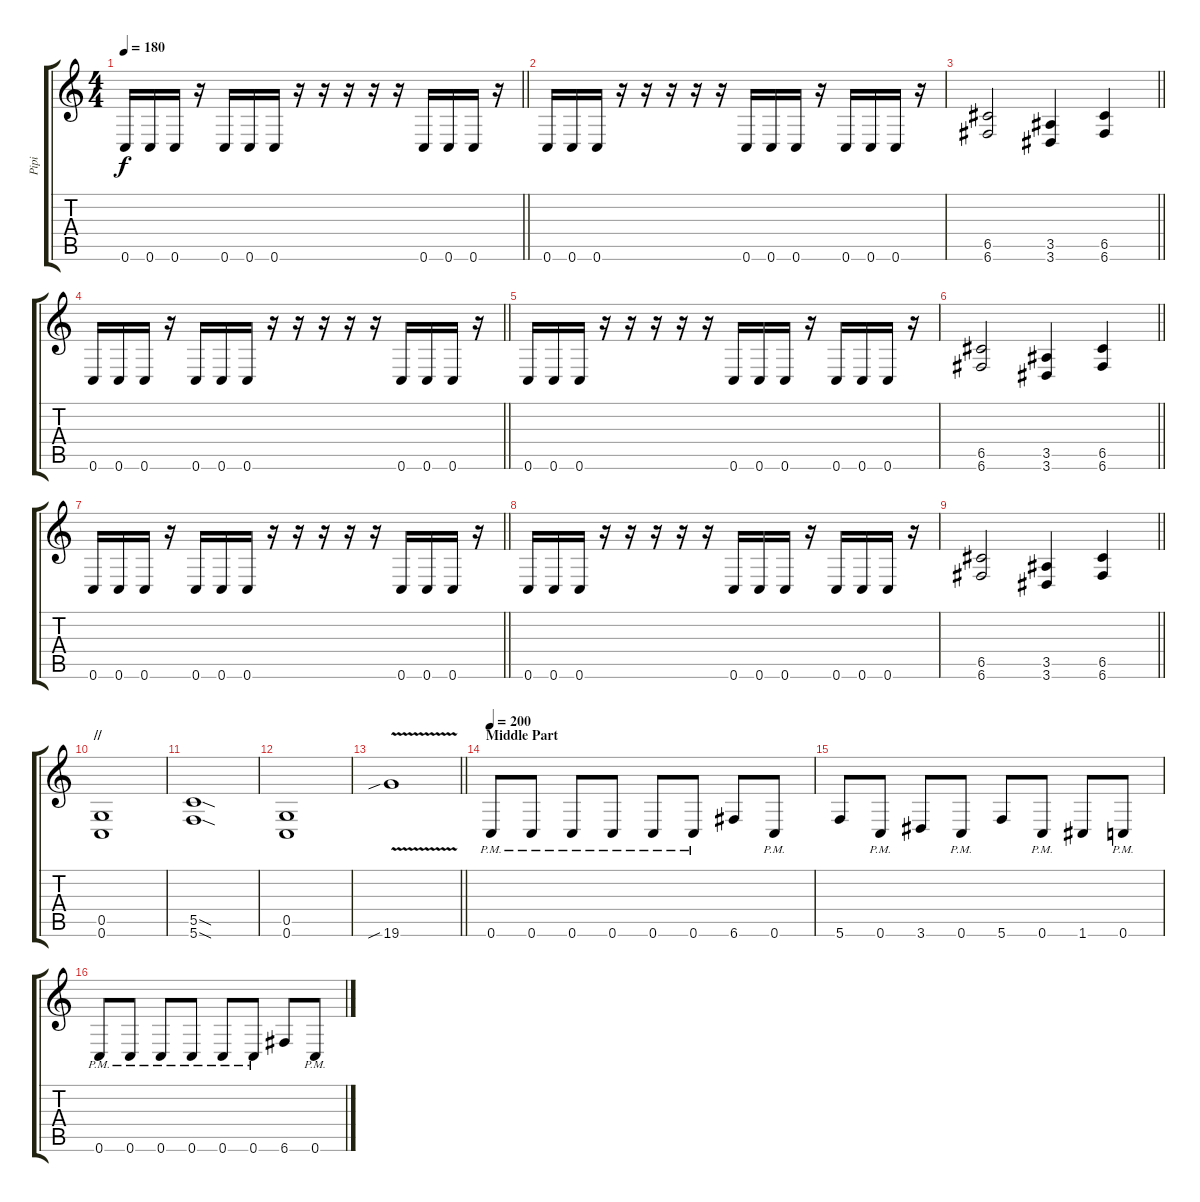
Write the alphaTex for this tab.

\track ("Pipi" "Pipi") {instrument distortionguitar}
\staff {score tabs}
\tuning (D4 A3 F3 C3 G2 C2) {hide}
\ts (4 4)
\tempo 180
\clef g2
\barLineRight lightlight
\ks c
0.6.16{dy f} 0.6.16 0.6.16 r.16 0.6.16 0.6.16 0.6.16 r.16 r.16 r.16 r.16 r.16 0.6.16 0.6.16 0.6.16 r.16 |
0.6.16 0.6.16 0.6.16 r.16 r.16 r.16 r.16 r.16 0.6.16 0.6.16 0.6.16 r.16 0.6.16 0.6.16 0.6.16 r.16 |
\barLineRight lightlight
(6.5 6.6).2 (3.5 3.6).4 (6.5 6.6).4 |
\barLineRight lightlight
0.6.16 0.6.16 0.6.16 r.16 0.6.16 0.6.16 0.6.16 r.16 r.16 r.16 r.16 r.16 0.6.16 0.6.16 0.6.16 r.16 |
0.6.16 0.6.16 0.6.16 r.16 r.16 r.16 r.16 r.16 0.6.16 0.6.16 0.6.16 r.16 0.6.16 0.6.16 0.6.16 r.16 |
\barLineRight lightlight
(6.5 6.6).2 (3.5 3.6).4 (6.5 6.6).4 |
\barLineRight lightlight
0.6.16 0.6.16 0.6.16 r.16 0.6.16 0.6.16 0.6.16 r.16 r.16 r.16 r.16 r.16 0.6.16 0.6.16 0.6.16 r.16 |
0.6.16 0.6.16 0.6.16 r.16 r.16 r.16 r.16 r.16 0.6.16 0.6.16 0.6.16 r.16 0.6.16 0.6.16 0.6.16 r.16 |
\barLineRight lightlight
(6.5 6.6).2 (3.5 3.6).4 (6.5 6.6).4 |
\section ("" "//")
(0.5 0.6).1 |
(5.5{sod} 5.6{sod}).1 |
(0.5 0.6).1 |
\barLineRight lightlight
19.6{v sib}.1 |
\section ("" "Middle Part")
\tempo 200
0.6{pm}.8 0.6{pm}.8 0.6{pm}.8 0.6{pm}.8 0.6{pm}.8 0.6{pm}.8 6.6.8 0.6{pm}.8 |
5.6.8 0.6{pm}.8 3.6.8 0.6{pm}.8 5.6.8 0.6{pm}.8 1.6.8 0.6{pm}.8 |
0.6{pm}.8 0.6{pm}.8 0.6{pm}.8 0.6{pm}.8 0.6{pm}.8 0.6{pm}.8 6.6.8 0.6{pm}.8
